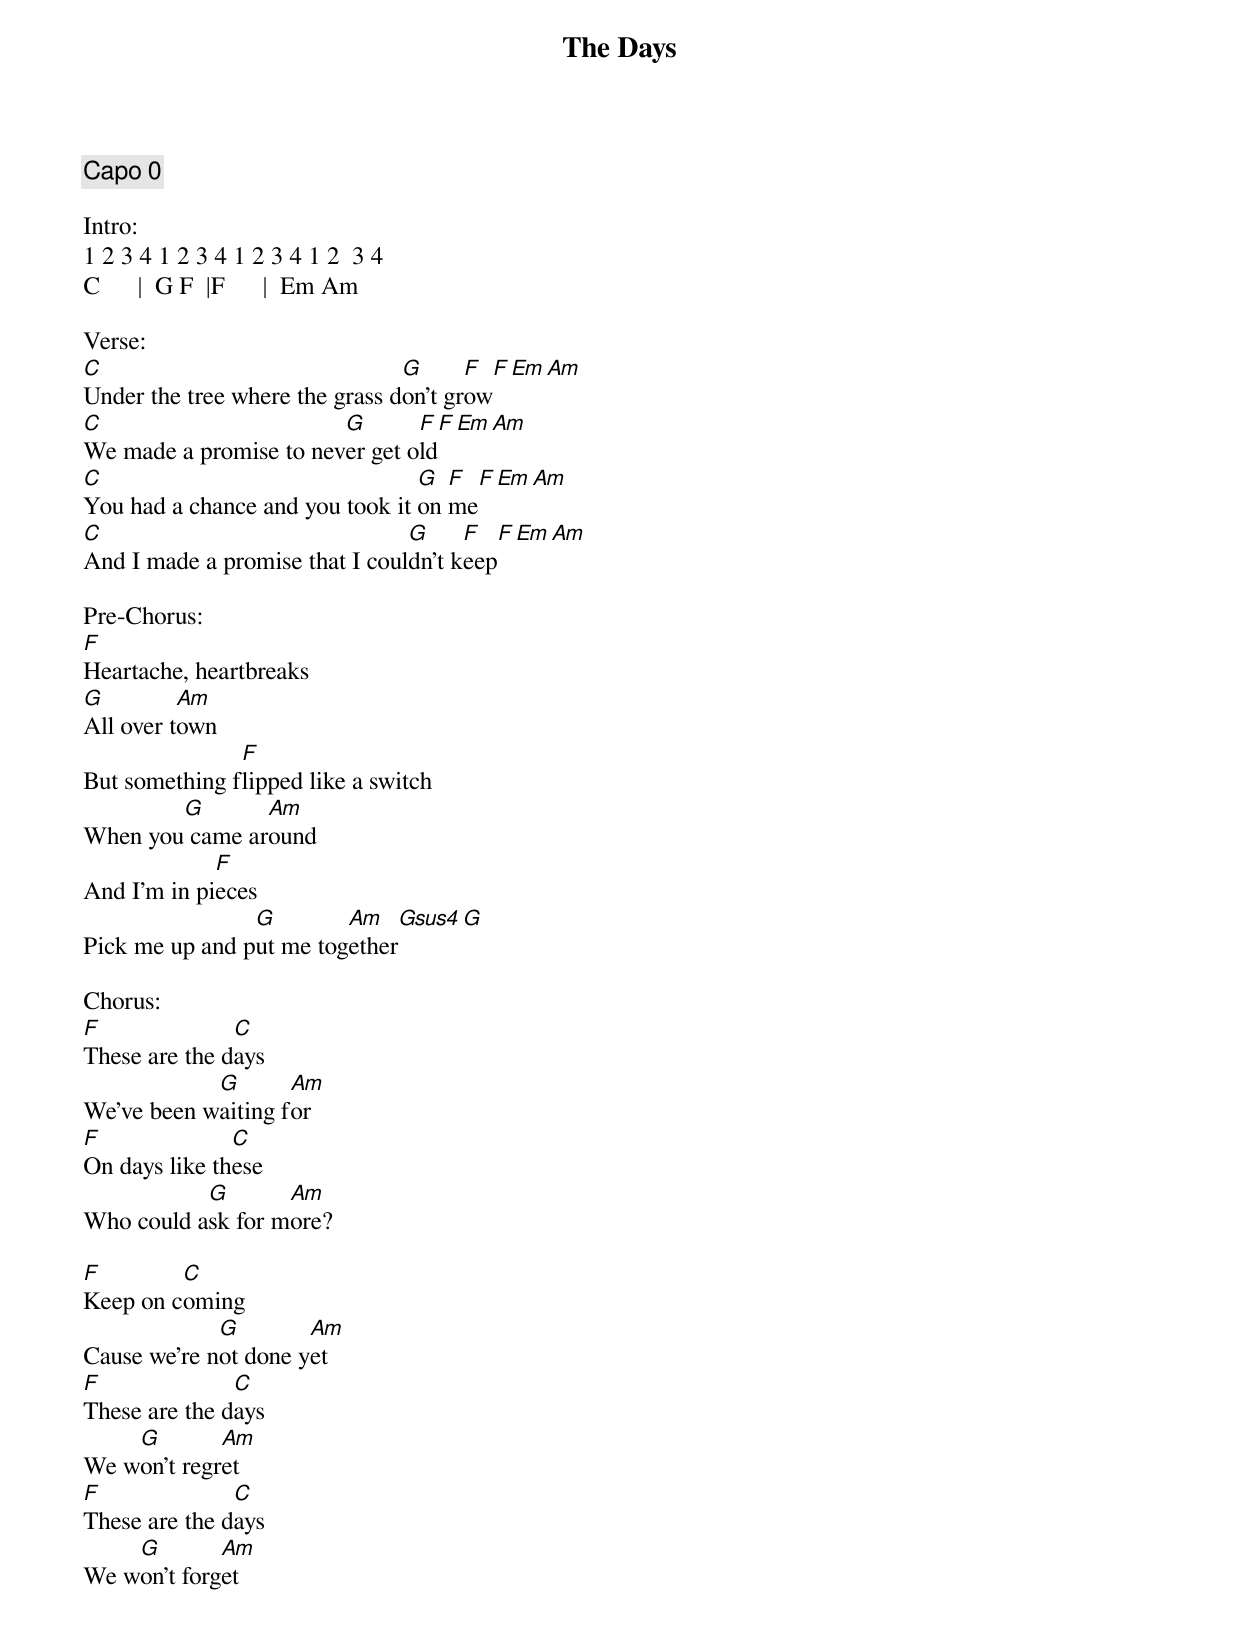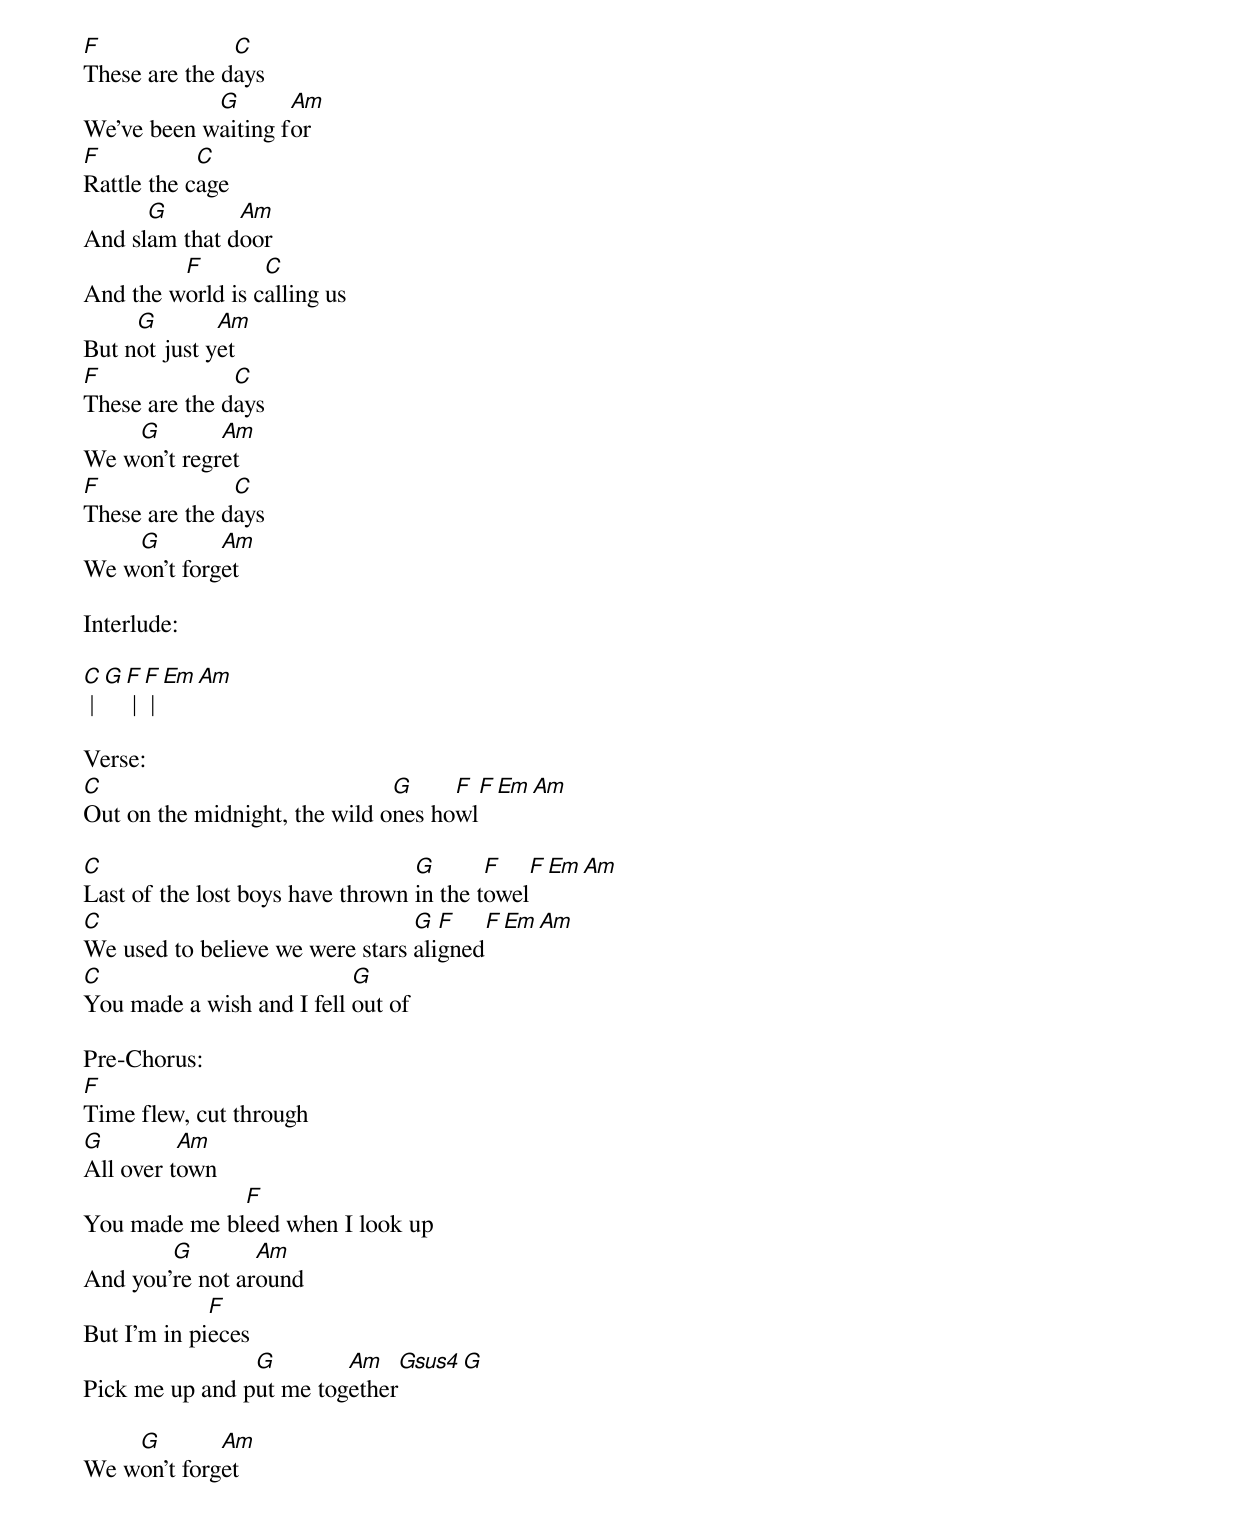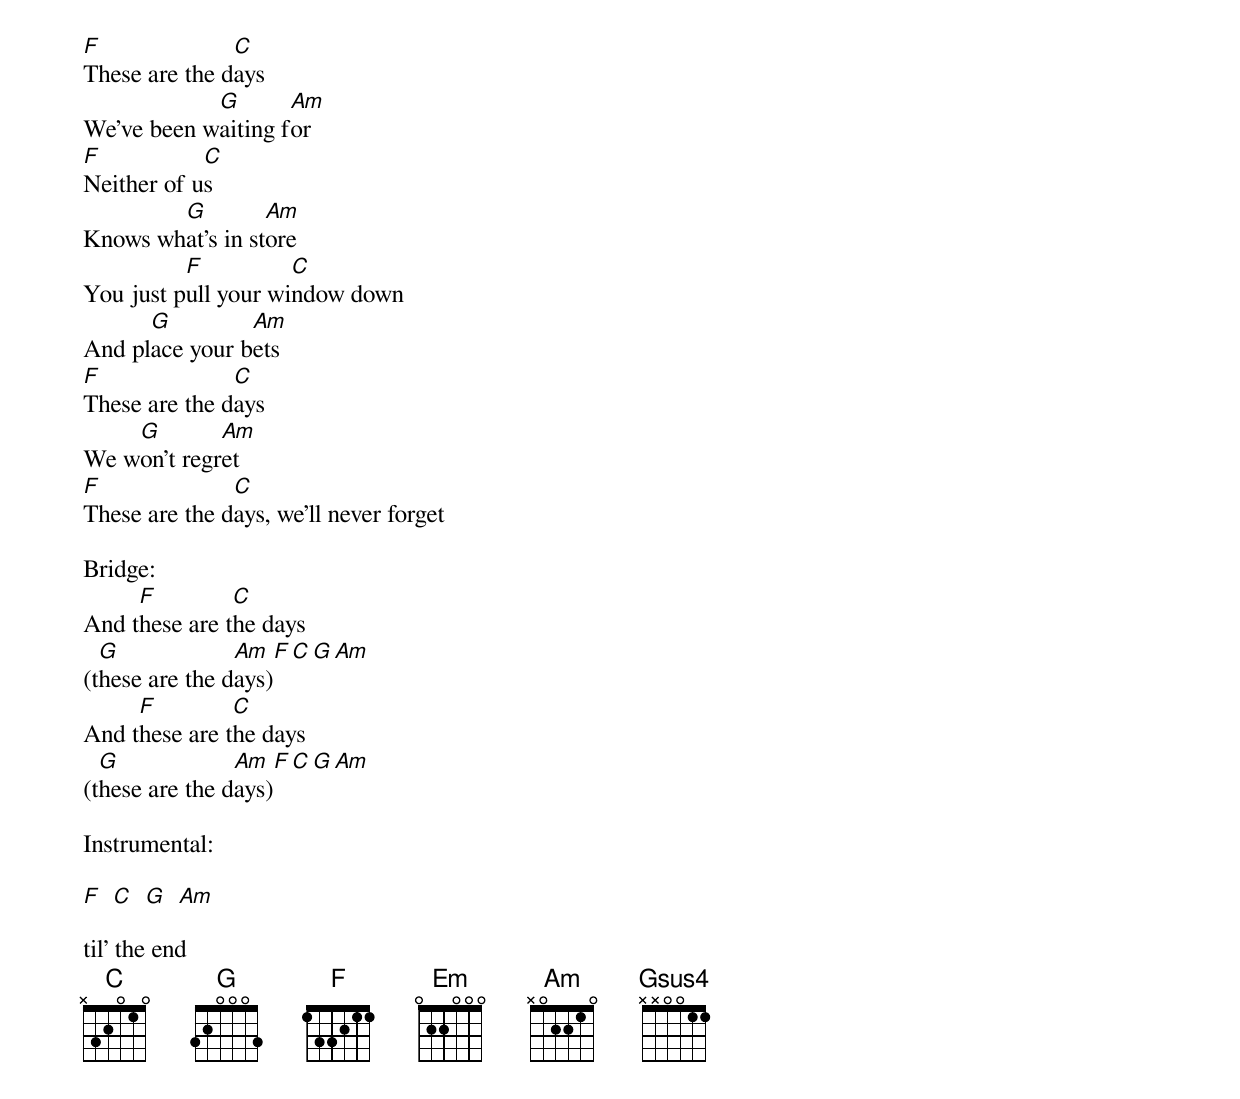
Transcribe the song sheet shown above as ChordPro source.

{title:The Days}
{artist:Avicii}
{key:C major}
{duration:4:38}
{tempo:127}
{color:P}

{comment: Capo 0}

Intro:
1 2 3 4 1 2 3 4 1 2 3 4 1 2  3 4
C      |  G F  |F      |  Em Am

Verse:
[C]Under the tree where the grass d[G]on't gr[F]ow[F][Em][Am]
[C]We made a promise to nev[G]er get o[F]ld[F][Em][Am]
[C]You had a chance and you took it [G]on [F]me[F][Em][Am]
[C]And I made a promise that I coul[G]dn't k[F]eep[F][Em][Am]

Pre-Chorus:
[F]Heartache, heartbreaks
[G]All over t[Am]own
But something f[F]lipped like a switch
When you[G] came ar[Am]ound
And I'm in pi[F]eces
Pick me up and p[G]ut me tog[Am]ether[Gsus4][G]

Chorus:
[F]These are the d[C]ays
We've been w[G]aiting f[Am]or
[F]On days like th[C]ese
Who could a[G]sk for m[Am]ore?

[F]Keep on c[C]oming
Cause we're n[G]ot done y[Am]et
[F]These are the d[C]ays
We w[G]on't regr[Am]et
[F]These are the d[C]ays
We w[G]on't forg[Am]et

[F]These are the d[C]ays
We've been w[G]aiting f[Am]or
[F]Rattle the c[C]age
And sl[G]am that d[Am]oor
And the w[F]orld is c[C]alling us
But n[G]ot just y[Am]et
[F]These are the d[C]ays
We w[G]on't regr[Am]et
[F]These are the d[C]ays
We w[G]on't forg[Am]et

Interlude:

[C] | [G][F] | [F] | [Em][Am]

Verse:
[C]Out on the midnight, the wild o[G]nes ho[F]wl[F][Em][Am]

[C]Last of the lost boys have thrown [G]in the t[F]owel[F][Em][Am]
[C]We used to believe we were stars [G]ali[F]gned[F][Em][Am]
[C]You made a wish and I fell [G]out of

Pre-Chorus:
[F]Time flew, cut through
[G]All over t[Am]own
You made me bl[F]eed when I look up
And you'[G]re not ar[Am]ound
But I'm in pi[F]eces
Pick me up and p[G]ut me tog[Am]ether[Gsus4][G]

We w[G]on't forg[Am]et

[F]These are the d[C]ays
We've been w[G]aiting f[Am]or
[F]Neither of u[C]s
Knows wh[G]at's in st[Am]ore
You just p[F]ull your wi[C]ndow down
And pl[G]ace your b[Am]ets
[F]These are the d[C]ays
We w[G]on't regr[Am]et
[F]These are the d[C]ays, we'll never forget

Bridge:
And t[F]hese are t[C]he days
(t[G]hese are the d[Am]ays)[F][C][G][Am]
And t[F]hese are t[C]he days
(t[G]hese are the d[Am]ays)[F][C][G][Am]

Instrumental:

[F   C   G   Am]

til' the end
